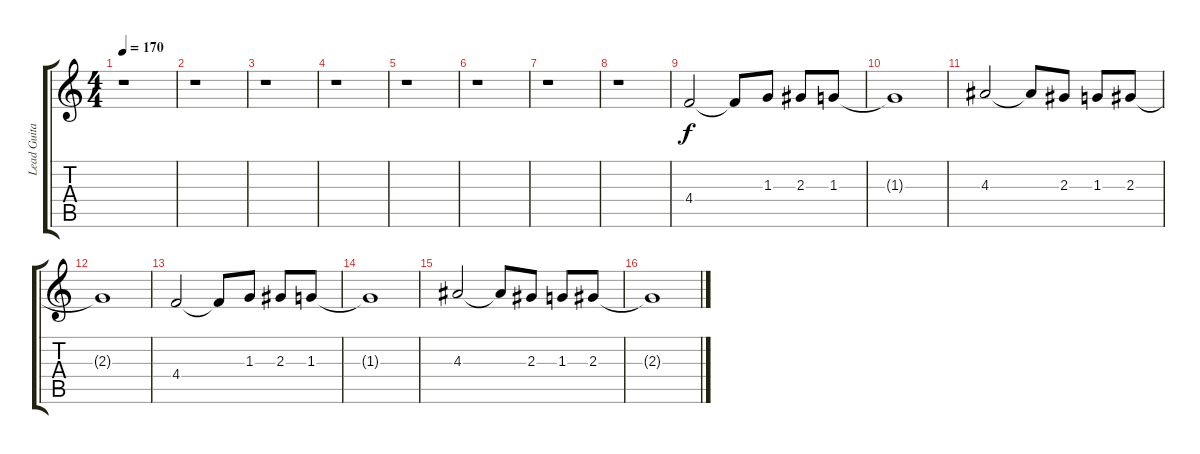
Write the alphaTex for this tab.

\track ("Lead Guitar" "Lead Guita") {instrument overdrivenguitar}
\staff {score tabs}
\tuning (Eb4 Bb3 Gb3 Db3 Ab2 Eb2) {hide}
\ts (4 4)
\tempo 170
\clef g2
\ks c
r.1{dy f instrument overdrivenguitar} |
r.1 |
r.1 |
r.1 |
r.1 |
r.1 |
r.1 |
r.1 |
4.4.2 4.4{t}.8 1.3.8 2.3.8 1.3.8 |
1.3{t}.1 |
4.3.2 4.3{t}.8 2.3.8 1.3.8 2.3.8 |
2.3{t}.1 |
4.4.2 4.4{t}.8 1.3.8 2.3.8 1.3.8 |
1.3{t}.1 |
4.3.2 4.3{t}.8 2.3.8 1.3.8 2.3.8 |
2.3{t}.1
